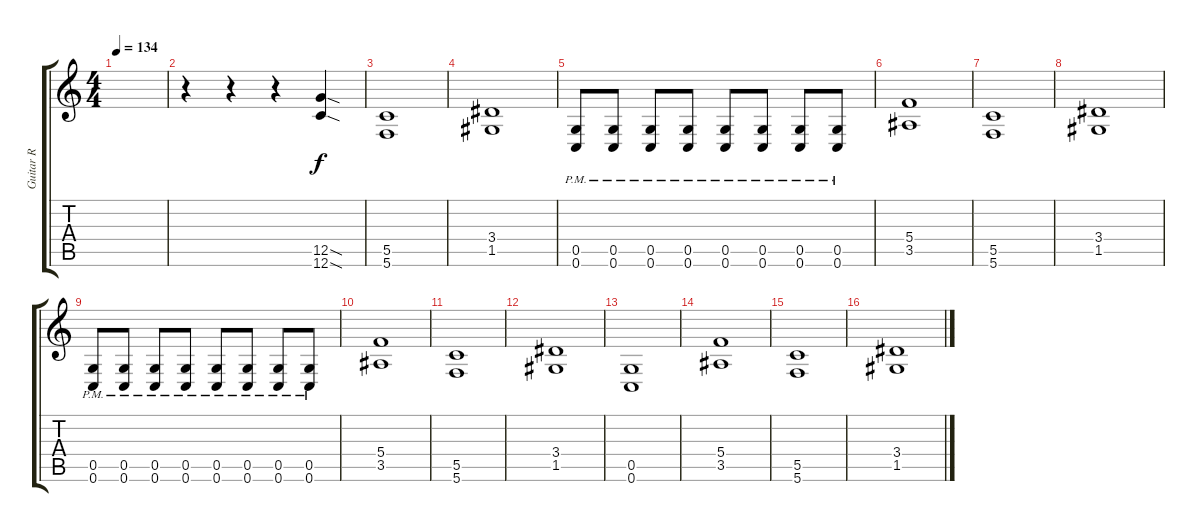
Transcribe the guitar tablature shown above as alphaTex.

\track ("Guitar R" "Guitar R") {instrument overdrivenguitar}
\staff {score tabs}
\tuning (D4 A3 F3 C3 G2 C2) {hide}
\ts (4 4)
\tempo 134
\clef g2
\ks c
|
r.4 r.4 r.4 (12.5{sod} 12.6{sod}).4 |
(5.5 5.6).1 |
(3.4 1.5).1 |
(0.5 0.6{pm}).8 (0.5 0.6{pm}).8 (0.5 0.6{pm}).8 (0.5 0.6{pm}).8 (0.5 0.6{pm}).8 (0.5 0.6{pm}).8 (0.5 0.6{pm}).8 (0.5 0.6{pm}).8 |
(5.4 3.5).1 |
(5.5 5.6).1 |
(3.4 1.5).1 |
(0.5 0.6{pm}).8 (0.5 0.6{pm}).8 (0.5 0.6{pm}).8 (0.5 0.6{pm}).8 (0.5 0.6{pm}).8 (0.5 0.6{pm}).8 (0.5 0.6{pm}).8 (0.5 0.6{pm}).8 |
(5.4 3.5).1 |
(5.5 5.6).1 |
(3.4 1.5).1 |
(0.5 0.6).1 |
(5.4 3.5).1 |
(5.5 5.6).1 |
(3.4 1.5).1
